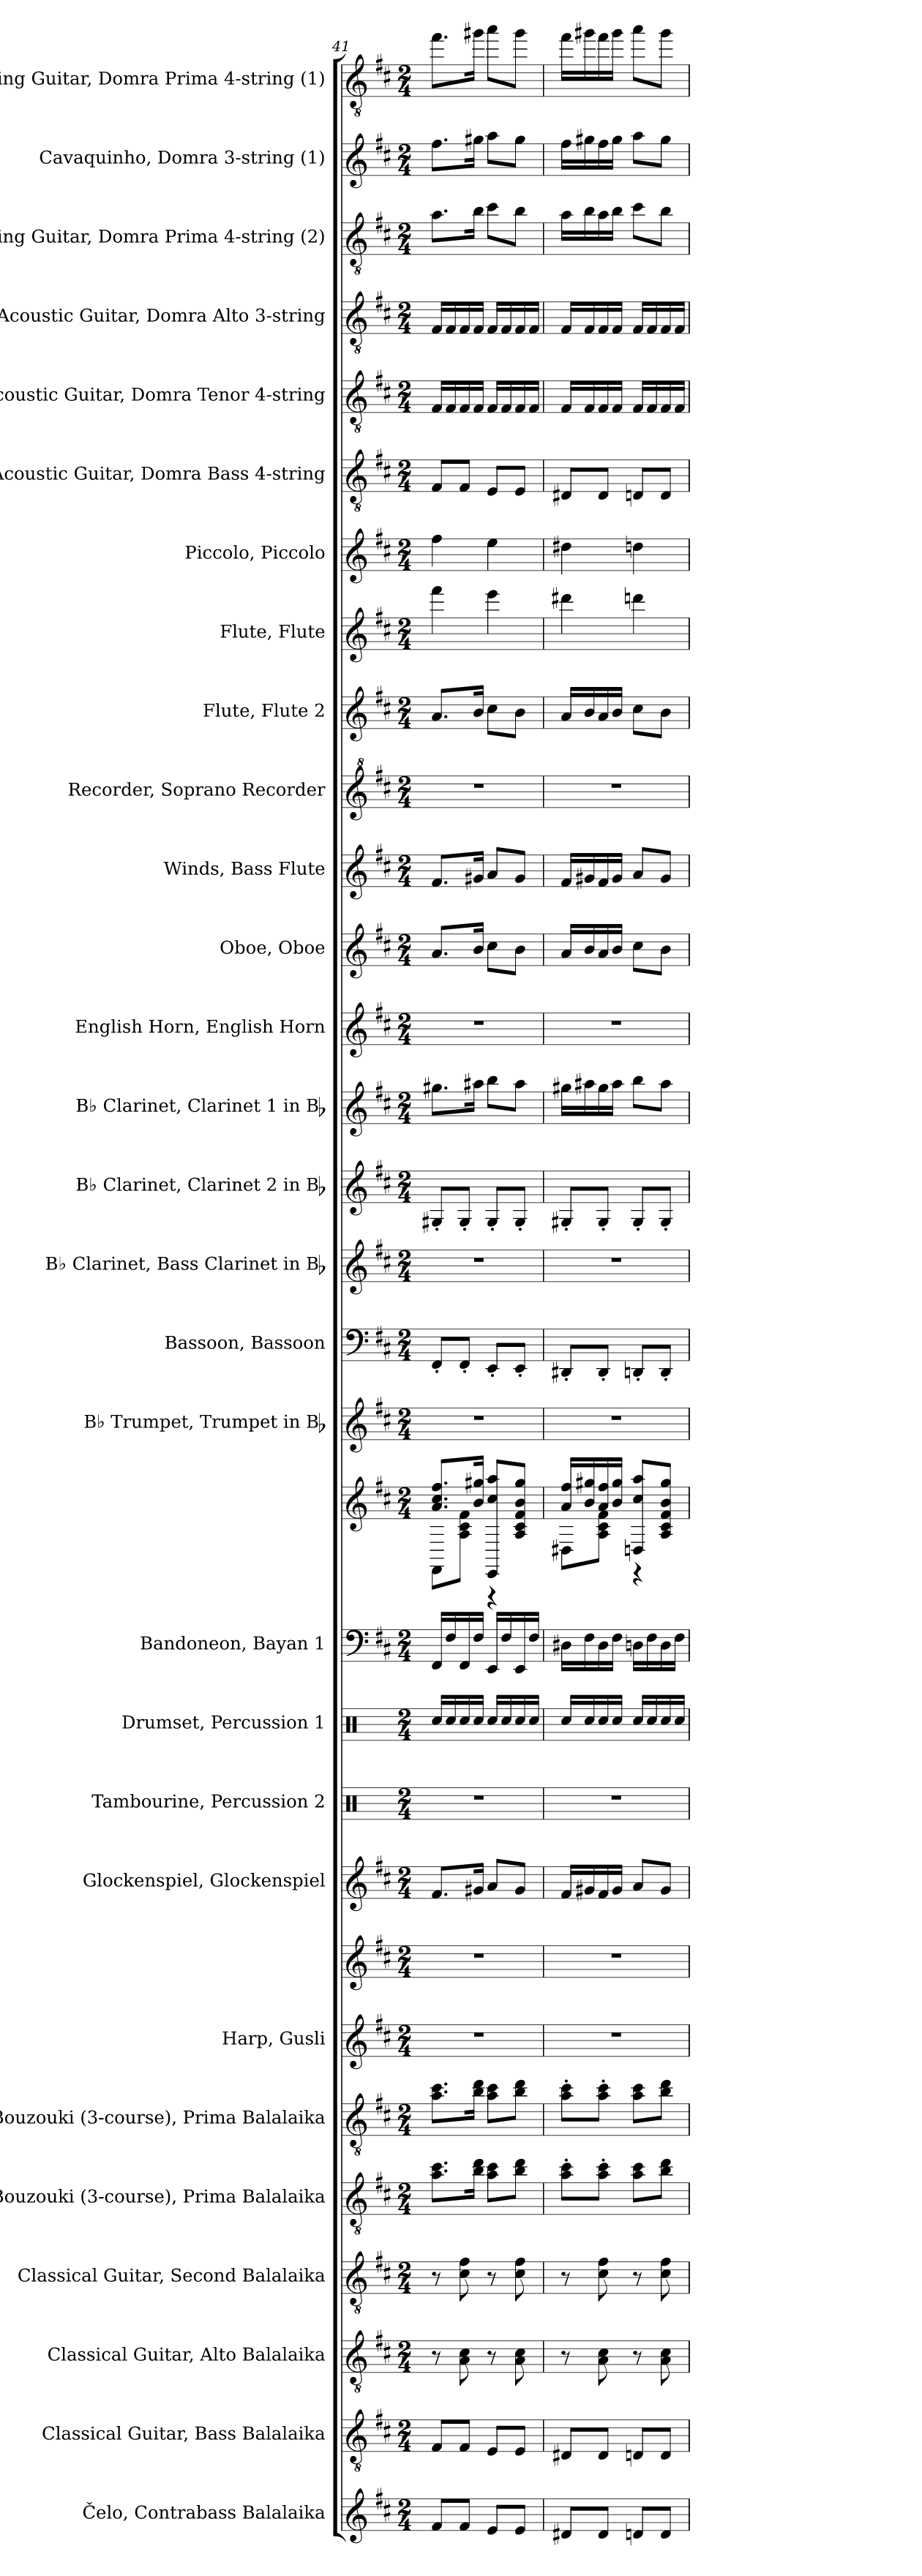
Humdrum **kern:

**kern	**kern	**kern	**kern	**kern	**kern	**kern	**kern	**kern	**kern	**kern	**kern	**kern	**kern	**kern	**kern	**kern	**kern	**kern	**kern	**kern	**kern	**kern	**kern	**kern	**kern	**kern	**kern	**kern	**kern	**kern
*part29	*part28	*part27	*part26	*part25	*part24	*part23	*part23	*part22	*part21	*part20	*part19	*part19	*part18	*part17	*part16	*part15	*part14	*part13	*part12	*part11	*part10	*part9	*part8	*part7	*part6	*part5	*part4	*part3	*part2	*part1
*staff31	*staff30	*staff29	*staff28	*staff27	*staff26	*staff25	*staff24	*staff23	*staff22	*staff21	*staff20	*staff19	*staff18	*staff17	*staff16	*staff15	*staff14	*staff13	*staff12	*staff11	*staff10	*staff9	*staff8	*staff7	*staff6	*staff5	*staff4	*staff3	*staff2	*staff1
*I"Čelo, Contrabass Balalaika	*I"Classical Guitar, Bass Balalaika	*I"Classical Guitar, Alto Balalaika	*I"Classical Guitar, Second Balalaika	*I"Bouzouki (3-course), Prima Balalaika	*I"Bouzouki (3-course), Prima Balalaika	*I"Harp, Gusli	*	*I"Glockenspiel, Glockenspiel	*I"Tambourine, Percussion 2	*I"Drumset, Percussion 1	*I"Bandoneon, Bayan 1	*	*I"B♭ Trumpet, Trumpet in Bb	*I"Bassoon, Bassoon	*I"B♭ Clarinet, Bass Clarinet in Bb	*I"B♭ Clarinet, Clarinet 2 in Bb	*I"B♭ Clarinet, Clarinet 1 in Bb	*I"English Horn, English Horn	*I"Oboe, Oboe	*I"Winds, Bass Flute	*I"Recorder, Soprano Recorder	*I"Flute, Flute 2	*I"Flute, Flute	*I"Piccolo, Piccolo	*I"Acoustic Guitar, Domra Bass 4-string	*I"Acoustic Guitar, Domra Tenor 4-string	*I"Acoustic Guitar, Domra Alto 3-string	*I"12-string Guitar, Domra Prima 4-string (2)	*I"Cavaquinho, Domra 3-string (1)	*I"12-string Guitar, Domra Prima 4-string (1)
*	*I'Guit.	*I'Guit.	*I'Guit.	*I'Bou.	*I'Bou.	*I'Hrp.	*	*I'Glock.	*I'Tamb.	*I'D. Set	*I'Ban.	*	*I'B♭ Tpt.	*I'Bsn.	*I'B♭ Cl.	*I'B♭ Cl.	*I'B♭ Cl.	*I'E. Hn.	*I'Ob.	*I'Wi.	*I'Rec.	*I'Fl.	*I'Fl.	*I'Picc.	*I'Guit.	*I'Guit.	*I'Guit.	*I'12-str. Guit.	*I'Cava.	*I'12-str. Guit.
*clefG2	*clefGv2	*clefGv2	*clefGv2	*clefGv2	*clefGv2	*clefG2	*clefG2	*clefG2	*clefX	*clefX	*clefF4	*clefG2	*clefG2	*clefF4	*clefG2	*clefG2	*clefG2	*clefG2	*clefG2	*clefG2	*clefG^2	*clefG2	*clefG2	*clefG2	*clefGv2	*clefGv2	*clefGv2	*clefGv2	*clefG2	*clefGv2
*ITrd14c24	*	*	*	*	*	*	*	*ITrd-14c-24	*	*	*	*	*ITrd1c2	*	*ITrd1c2	*ITrd1c2	*ITrd1c2	*ITrd4c7	*	*	*	*	*	*ITrd-7c-12	*	*	*	*	*	*
*k[f#c#]	*k[f#c#]	*k[f#c#]	*k[f#c#]	*k[f#c#]	*k[f#c#]	*k[f#c#]	*k[f#c#]	*k[f#c#]	*k[]	*k[]	*k[f#c#]	*k[f#c#]	*k[]	*k[f#c#]	*k[]	*k[]	*k[]	*k[f#]	*k[f#c#]	*k[f#c#]	*k[f#c#]	*k[f#c#]	*k[f#c#]	*k[f#c#]	*k[f#c#]	*k[f#c#]	*k[f#c#]	*k[f#c#]	*k[f#c#]	*k[f#c#]
*M2/4	*M2/4	*M2/4	*M2/4	*M2/4	*M2/4	*M2/4	*M2/4	*M2/4	*M2/4	*M2/4	*M2/4	*M2/4	*M2/4	*M2/4	*M2/4	*M2/4	*M2/4	*M2/4	*M2/4	*M2/4	*M2/4	*M2/4	*M2/4	*M2/4	*M2/4	*M2/4	*M2/4	*M2/4	*M2/4	*M2/4
=41	=41	=41	=41	=41	=41	=41	=41	=41	=41	=41	=41	=41	=41	=41	=41	=41	=41	=41	=41	=41	=41	=41	=41	=41	=41	=41	=41	=41	=41	=41
*	*	*	*	*	*	*	*	*	*	*	*	*^	*	*	*	*	*	*	*	*	*	*	*	*	*	*	*	*	*	*
8FF#/L	8F#/L	8r	8r	8.a\ 8.cc#\L	8.a\ 8.cc#\L	2r	2r	8.fff#/L	2r	16Rcc/LL	16FF#/LL	8.a/ 8.cc#/ 8.ff#/L	8FF#\L	2r	8FF#'/L	2r	8F#X'/L	8.ff#X\L	2r	8.a/L	8.f#/L	2r	8.a/L	4fff#\	4fff#\	8F#/L	16F#/LL	16F#/LL	8.a\L	8.ff#\L	8.ff#\L
.	.	.	.	.	.	.	.	.	.	16Rcc/	16F#/	.	.	.	.	.	.	.	.	.	.	.	.	.	.	.	16F#/	16F#/	.	.	.
8FF#/J	8F#/J	8A\ 8c#\	8c#\ 8f#\	.	.	.	.	.	.	16Rcc/	16FF#/	.	8A\ 8c#\ 8f#\J	.	8FF#'/J	.	8F#'/J	.	.	.	.	.	.	.	.	8F#/J	16F#/	16F#/	.	.	.
.	.	.	.	16b\ 16dd\Jk	16b\ 16dd\Jk	.	.	16ggg#X/Jk	.	16Rcc/JJ	16F#/JJ	16b/ 16gg#X/Jk	.	.	.	.	.	16gg#X\Jk	.	16b/Jk	16g#X/Jk	.	16b/Jk	.	.	.	16F#/JJ	16F#/JJ	16b\Jk	16gg#X\Jk	16gg#X\Jk
8EE/L	8E/L	8r	8r	8a\ 8cc#\L	8a\ 8cc#\L	.	.	8aaa/L	.	16Rcc/LL	16EE/LL	8EE/ 8cc#/ 8aa/L	4r	.	8EE'/L	.	8F#'/L	8aa\L	.	8cc#\L	8a/L	.	8cc#\L	4eee\	4eee\	8E/L	16F#/LL	16F#/LL	8cc#\L	8aa\L	8aa\L
.	.	.	.	.	.	.	.	.	.	16Rcc/	16F#/	.	.	.	.	.	.	.	.	.	.	.	.	.	.	.	16F#/	16F#/	.	.	.
8EE/J	8E/J	8A\ 8c#\	8c#\ 8f#\	8b\ 8dd\J	8b\ 8dd\J	.	.	8ggg#/J	.	16Rcc/	16EE/	8A/ 8c#/ 8f#/ 8b/ 8gg#/J	.	.	8EE'/J	.	8F#'/J	8gg#\J	.	8b\J	8g#/J	.	8b\J	.	.	8E/J	16F#/	16F#/	8b\J	8gg#\J	8gg#\J
.	.	.	.	.	.	.	.	.	.	16Rcc/JJ	16F#/JJ	.	.	.	.	.	.	.	.	.	.	.	.	.	.	.	16F#/JJ	16F#/JJ	.	.	.
!!LO:PB:g=z
=42	=42	=42	=42	=42	=42	=42	=42	=42	=42	=42	=42	=42	=42	=42	=42	=42	=42	=42	=42	=42	=42	=42	=42	=42	=42	=42	=42	=42	=42	=42	=42
8DD#X/L	8D#X/L	8r	8r	8a\' 8cc#\'L	8a\' 8cc#\'L	2r	2r	16fff#/LL	2r	16Rcc/LL	16D#X\LL	16a/ 16ff#/LL	8D#X\L	2r	8DD#X'/L	2r	8F#X'/L	16ff#X\LL	2r	16a/LL	16f#/LL	2r	16a/LL	4ddd#X\	4ddd#X\	8D#X/L	16F#/LL	16F#/LL	16a\LL	16ff#\LL	16ff#\LL
.	.	.	.	.	.	.	.	16ggg#X/	.	16Rcc/	16F#\	16b/ 16gg#X/	.	.	.	.	.	16gg#X\	.	16b/	16g#X/	.	16b/	.	.	.	16F#/	16F#/	16b\	16gg#X\	16gg#X\
8DD#/J	8D#/J	8A\ 8c#\	8c#\ 8f#\	8a\' 8cc#\'J	8a\' 8cc#\'J	.	.	16fff#/	.	16Rcc/	16D#\	16a/ 16ff#/	8A\ 8c#\ 8f#\J	.	8DD#'/J	.	8F#'/J	16ff#\	.	16a/	16f#/	.	16a/	.	.	8D#/J	16F#/	16F#/	16a\	16ff#\	16ff#\
.	.	.	.	.	.	.	.	16ggg#/JJ	.	16Rcc/JJ	16F#\JJ	16b/ 16gg#/JJ	.	.	.	.	.	16gg#\JJ	.	16b/JJ	16g#/JJ	.	16b/JJ	.	.	.	16F#/JJ	16F#/JJ	16b\JJ	16gg#\JJ	16gg#\JJ
8DDn/L	8Dn/L	8r	8r	8a\ 8cc#\L	8a\ 8cc#\L	.	.	8aaa/L	.	16Rcc/LL	16Dn\LL	8Dn/ 8cc#/ 8aa/L	4r	.	8DDn'/L	.	8F#'/L	8aa\L	.	8cc#\L	8a/L	.	8cc#\L	4dddn\	4dddn\	8Dn/L	16F#/LL	16F#/LL	8cc#\L	8aa\L	8aa\L
.	.	.	.	.	.	.	.	.	.	16Rcc/	16F#\	.	.	.	.	.	.	.	.	.	.	.	.	.	.	.	16F#/	16F#/	.	.	.
8DD/J	8D/J	8A\ 8c#\	8c#\ 8f#\	8b\ 8dd\J	8b\ 8dd\J	.	.	8ggg#/J	.	16Rcc/	16D\	8A/ 8c#/ 8f#/ 8b/ 8gg#/J	.	.	8DD'/J	.	8F#'/J	8gg#\J	.	8b\J	8g#/J	.	8b\J	.	.	8D/J	16F#/	16F#/	8b\J	8gg#\J	8gg#\J
.	.	.	.	.	.	.	.	.	.	16Rcc/JJ	16F#\JJ	.	.	.	.	.	.	.	.	.	.	.	.	.	.	.	16F#/JJ	16F#/JJ	.	.	.
*	*	*	*	*	*	*	*	*	*	*	*	*v	*v	*	*	*	*	*	*	*	*	*	*	*	*	*	*	*	*	*	*
=	=	=	=	=	=	=	=	=	=	=	=	=	=	=	=	=	=	=	=	=	=	=	=	=	=	=	=	=	=	=
*-	*-	*-	*-	*-	*-	*-	*-	*-	*-	*-	*-	*-	*-	*-	*-	*-	*-	*-	*-	*-	*-	*-	*-	*-	*-	*-	*-	*-	*-	*-
